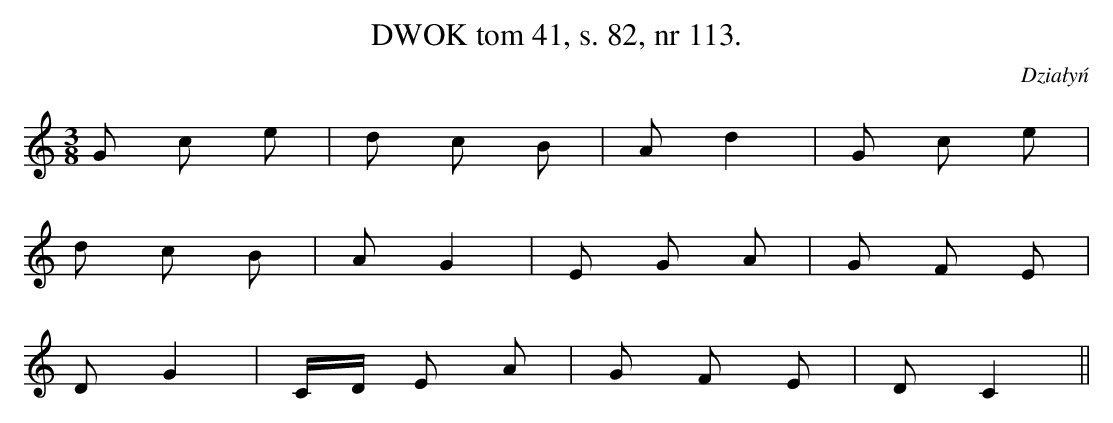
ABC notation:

X:1
T:DWOK tom 41, s. 82, nr 113.
O:Działyń
L:1/16
M:3/8
K:C
G2 c2 e2|d2 c2 B2|A2 d4|G2 c2 e2|
d2 c2 B2|A2 G4|E2 G2 A2|G2 F2 E2|
D2 G4|CD E2 A2|G2 F2 E2|D2 C4||
